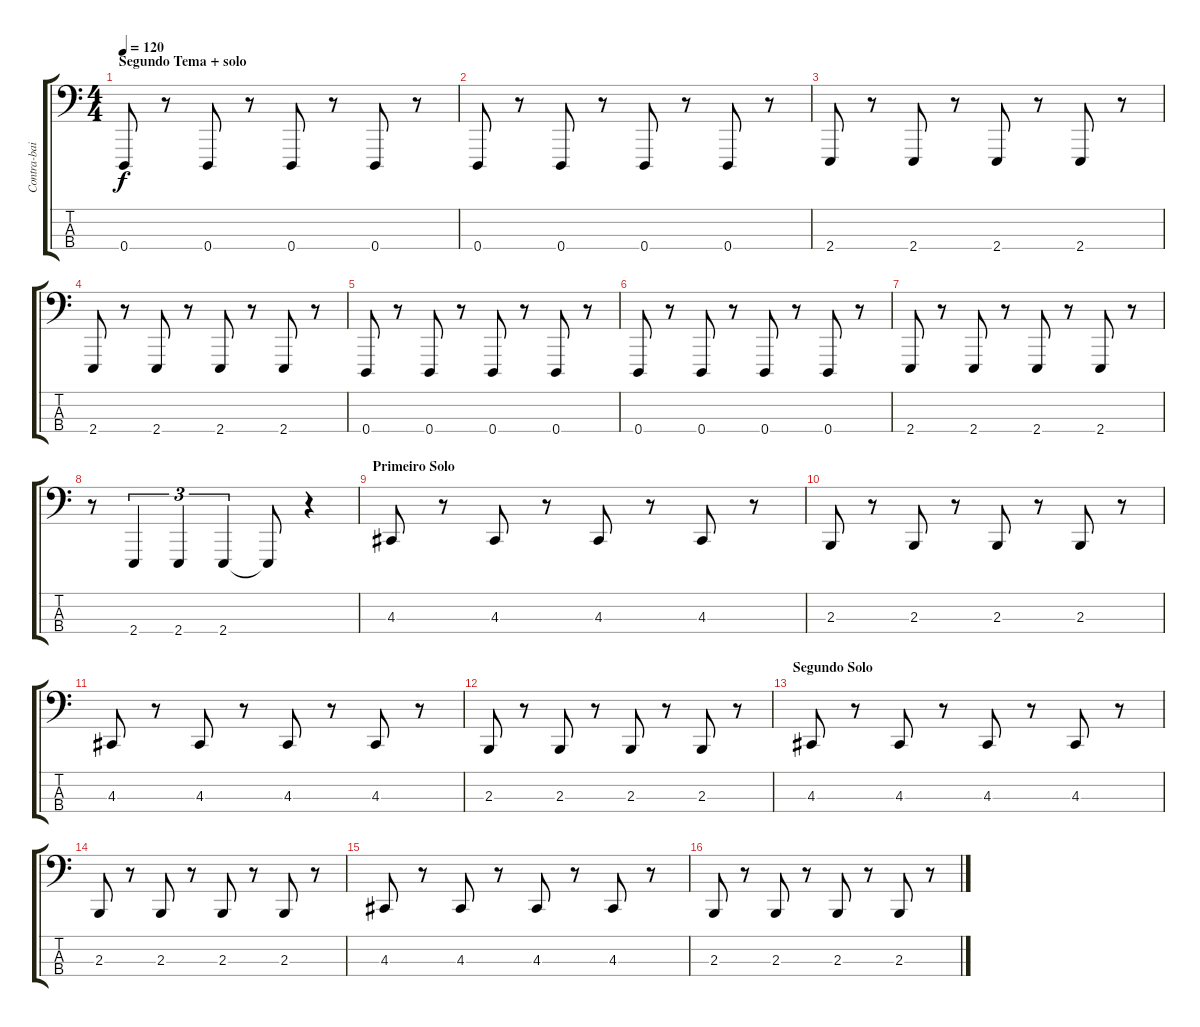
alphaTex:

\track ("Contra-baixo" "Contra-bai") {instrument stringensemble1}
\staff {score tabs}
\tuning (G2 D2 A1 D1) {hide}
\ts (4 4)
\section ("" "Segundo Tema + solo")
\tempo 120
\clef f4
\ks c
0.4.8{dy f} r.8 0.4.8 r.8 0.4.8 r.8 0.4.8 r.8 |
0.4.8 r.8 0.4.8 r.8 0.4.8 r.8 0.4.8 r.8 |
2.4.8 r.8 2.4.8 r.8 2.4.8 r.8 2.4.8 r.8 |
2.4.8 r.8 2.4.8 r.8 2.4.8 r.8 2.4.8 r.8 |
0.4.8 r.8 0.4.8 r.8 0.4.8 r.8 0.4.8 r.8 |
0.4.8 r.8 0.4.8 r.8 0.4.8 r.8 0.4.8 r.8 |
2.4.8 r.8 2.4.8 r.8 2.4.8 r.8 2.4.8 r.8 |
r.8 2.4.4{tu (3 2)} 2.4.4{tu (3 2)} 2.4.4{tu (3 2)} 2.4{t}.8 r.4 |
\section ("" "Primeiro Solo")
4.3.8 r.8 4.3.8 r.8 4.3.8 r.8 4.3.8 r.8 |
2.3.8 r.8 2.3.8 r.8 2.3.8 r.8 2.3.8 r.8 |
4.3.8 r.8 4.3.8 r.8 4.3.8 r.8 4.3.8 r.8 |
2.3.8 r.8 2.3.8 r.8 2.3.8 r.8 2.3.8 r.8 |
\section ("" "Segundo Solo")
4.3.8 r.8 4.3.8 r.8 4.3.8 r.8 4.3.8 r.8 |
2.3.8 r.8 2.3.8 r.8 2.3.8 r.8 2.3.8 r.8 |
4.3.8 r.8 4.3.8 r.8 4.3.8 r.8 4.3.8 r.8 |
2.3.8 r.8 2.3.8 r.8 2.3.8 r.8 2.3.8 r.8
